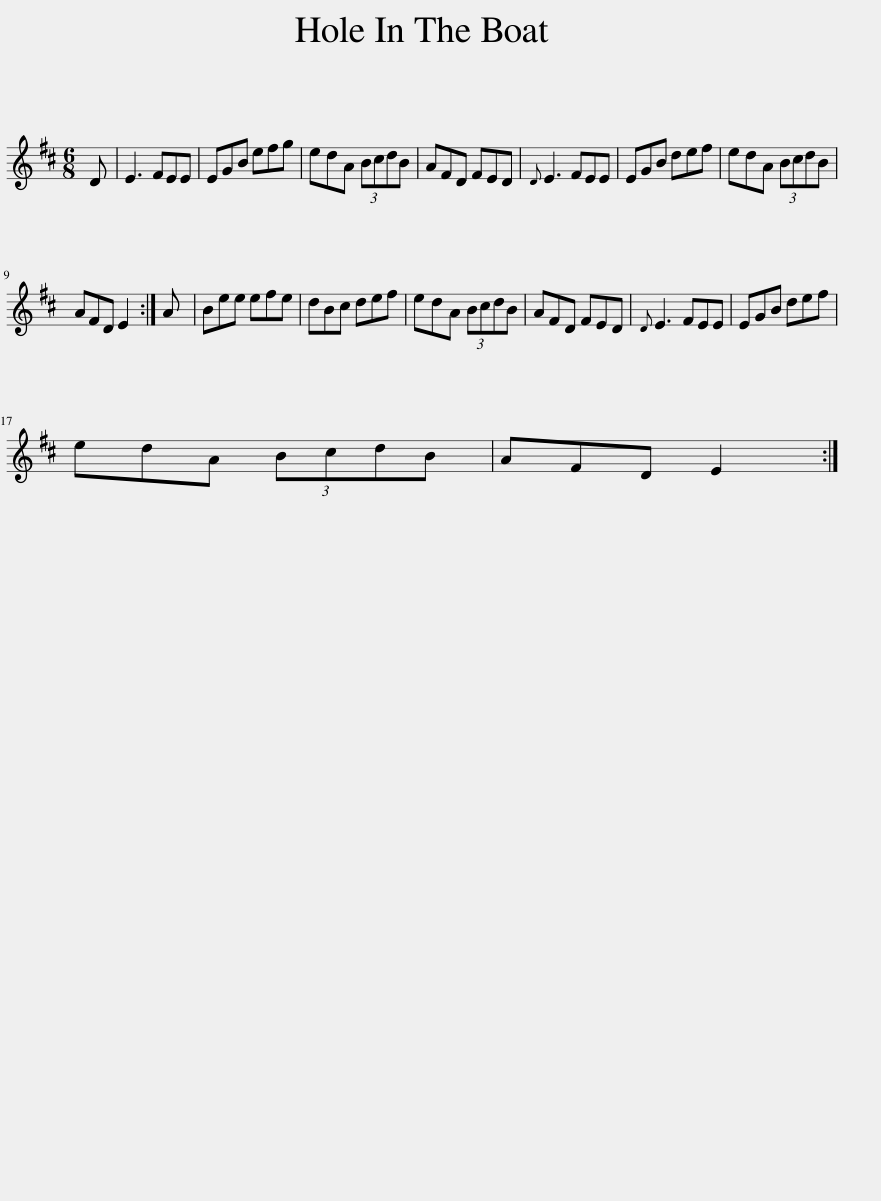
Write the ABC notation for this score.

X:1
L:1/8
M:6/8
I:linebreak $
K:D
V:1 treble
V:1
 D | E3 FEE | EGB efg | edA (3BcdB | AFD FED | %5
{D} E3 FEE | EGB def | edA (3BcdB |$ AFD E2 :| A | %10
 Bee efe | dBc def | edA (3BcdB | AFD FED |{D} E3 FEE | %15
 EGB def |$ edA (3BcdB | AFD E2 :| %18
